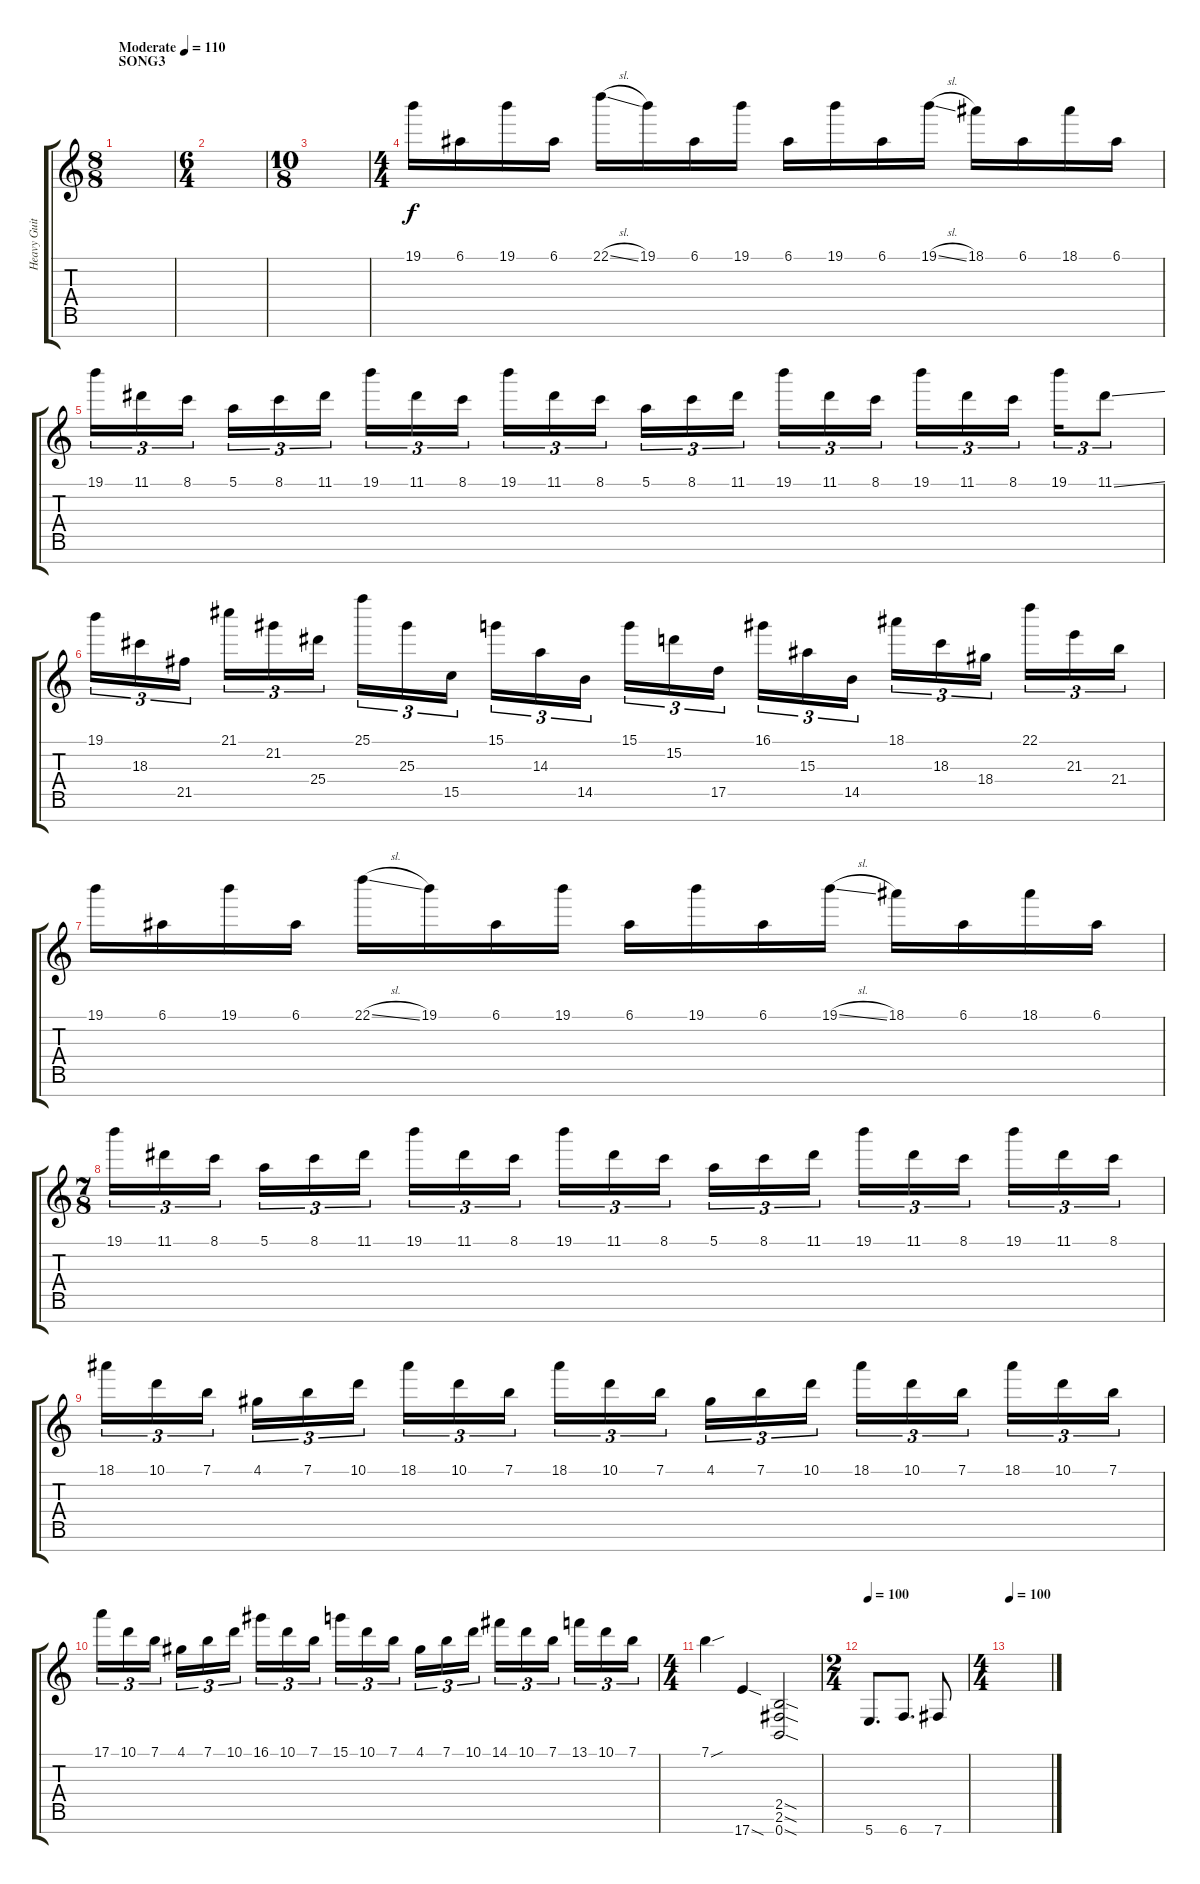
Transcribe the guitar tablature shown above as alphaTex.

\track ("Heavy Guitar 2" "Heavy Guit") {instrument distortionguitar}
\staff {score tabs}
\tuning (E4 B3 G3 D3 A2 E2 B1) {hide}
\ts (8 8)
\section ("" "SONG3")
\tempo (110 "Moderate")
\tempo 120
\tempo (110 "Moderate")
\clef g2
\ks c
|
\ts (6 4)
|
\ts (10 8)
|
\ts (4 4)
19.1.16 6.1.16 19.1.16 6.1.16 22.1{sl}.16 19.1.16 6.1.16 19.1.16 6.1.16 19.1.16 6.1.16 19.1{sl}.16 18.1.16 6.1.16 18.1.16 6.1.16 |
19.1.16{tu (3 2)} 11.1.16{tu (3 2)} 8.1.16{tu (3 2) beam splitsecondary} 5.1.16{tu (3 2)} 8.1.16{tu (3 2)} 11.1.16{tu (3 2)} 19.1.16{tu (3 2)} 11.1.16{tu (3 2)} 8.1.16{tu (3 2) beam splitsecondary} 19.1.16{tu (3 2)} 11.1.16{tu (3 2)} 8.1.16{tu (3 2)} 5.1.16{tu (3 2)} 8.1.16{tu (3 2)} 11.1.16{tu (3 2) beam splitsecondary} 19.1.16{tu (3 2)} 11.1.16{tu (3 2)} 8.1.16{tu (3 2)} 19.1.16{tu (3 2)} 11.1.16{tu (3 2)} 8.1.16{tu (3 2) beam splitsecondary} 19.1.16{tu (3 2)} 11.1{ss}.8{tu (3 2)} |
19.1.16{tu (3 2)} 18.3.16{tu (3 2)} 21.5.16{tu (3 2) beam splitsecondary} 21.1.16{tu (3 2)} 21.2.16{tu (3 2)} 25.4.16{tu (3 2)} 25.1.16{tu (3 2)} 25.3.16{tu (3 2)} 15.5.16{tu (3 2) beam splitsecondary} 15.1.16{tu (3 2)} 14.3.16{tu (3 2)} 14.5.16{tu (3 2)} 15.1.16{tu (3 2)} 15.2.16{tu (3 2)} 17.5.16{tu (3 2) beam splitsecondary} 16.1.16{tu (3 2)} 15.3.16{tu (3 2)} 14.5.16{tu (3 2)} 18.1.16{tu (3 2)} 18.3.16{tu (3 2)} 18.4.16{tu (3 2) beam splitsecondary} 22.1.16{tu (3 2)} 21.3.16{tu (3 2)} 21.4.16{tu (3 2)} |
19.1.16 6.1.16 19.1.16 6.1.16 22.1{sl}.16 19.1.16 6.1.16 19.1.16 6.1.16 19.1.16 6.1.16 19.1{sl}.16 18.1.16 6.1.16 18.1.16 6.1.16 |
\ts (7 8)
19.1.16{tu (3 2)} 11.1.16{tu (3 2)} 8.1.16{tu (3 2)} 5.1.16{tu (3 2)} 8.1.16{tu (3 2)} 11.1.16{tu (3 2)} 19.1.16{tu (3 2)} 11.1.16{tu (3 2)} 8.1.16{tu (3 2)} 19.1.16{tu (3 2)} 11.1.16{tu (3 2)} 8.1.16{tu (3 2)} 5.1.16{tu (3 2)} 8.1.16{tu (3 2)} 11.1.16{tu (3 2)} 19.1.16{tu (3 2)} 11.1.16{tu (3 2)} 8.1.16{tu (3 2)} 19.1.16{tu (3 2)} 11.1.16{tu (3 2)} 8.1.16{tu (3 2)} |
18.1.16{tu (3 2)} 10.1.16{tu (3 2)} 7.1.16{tu (3 2)} 4.1.16{tu (3 2)} 7.1.16{tu (3 2)} 10.1.16{tu (3 2)} 18.1.16{tu (3 2)} 10.1.16{tu (3 2)} 7.1.16{tu (3 2)} 18.1.16{tu (3 2)} 10.1.16{tu (3 2)} 7.1.16{tu (3 2)} 4.1.16{tu (3 2)} 7.1.16{tu (3 2)} 10.1.16{tu (3 2)} 18.1.16{tu (3 2)} 10.1.16{tu (3 2)} 7.1.16{tu (3 2)} 18.1.16{tu (3 2)} 10.1.16{tu (3 2)} 7.1.16{tu (3 2)} |
17.1.16{tu (3 2)} 10.1.16{tu (3 2)} 7.1.16{tu (3 2)} 4.1.16{tu (3 2)} 7.1.16{tu (3 2)} 10.1.16{tu (3 2)} 16.1.16{tu (3 2)} 10.1.16{tu (3 2)} 7.1.16{tu (3 2)} 15.1.16{tu (3 2)} 10.1.16{tu (3 2)} 7.1.16{tu (3 2)} 4.1.16{tu (3 2)} 7.1.16{tu (3 2)} 10.1.16{tu (3 2)} 14.1.16{tu (3 2)} 10.1.16{tu (3 2)} 7.1.16{tu (3 2)} 13.1.16{tu (3 2)} 10.1.16{tu (3 2)} 7.1.16{tu (3 2)} |
\ts (4 4)
7.1{sou}.4 17.7{sod}.4 (2.5{sod} 2.6{sod} 0.7{sod}).2 |
\ts (2 4)
\tempo 100
5.7.8{d} 6.7.8{d} 7.7.8 |
\ts (4 4)
\tempo 100
